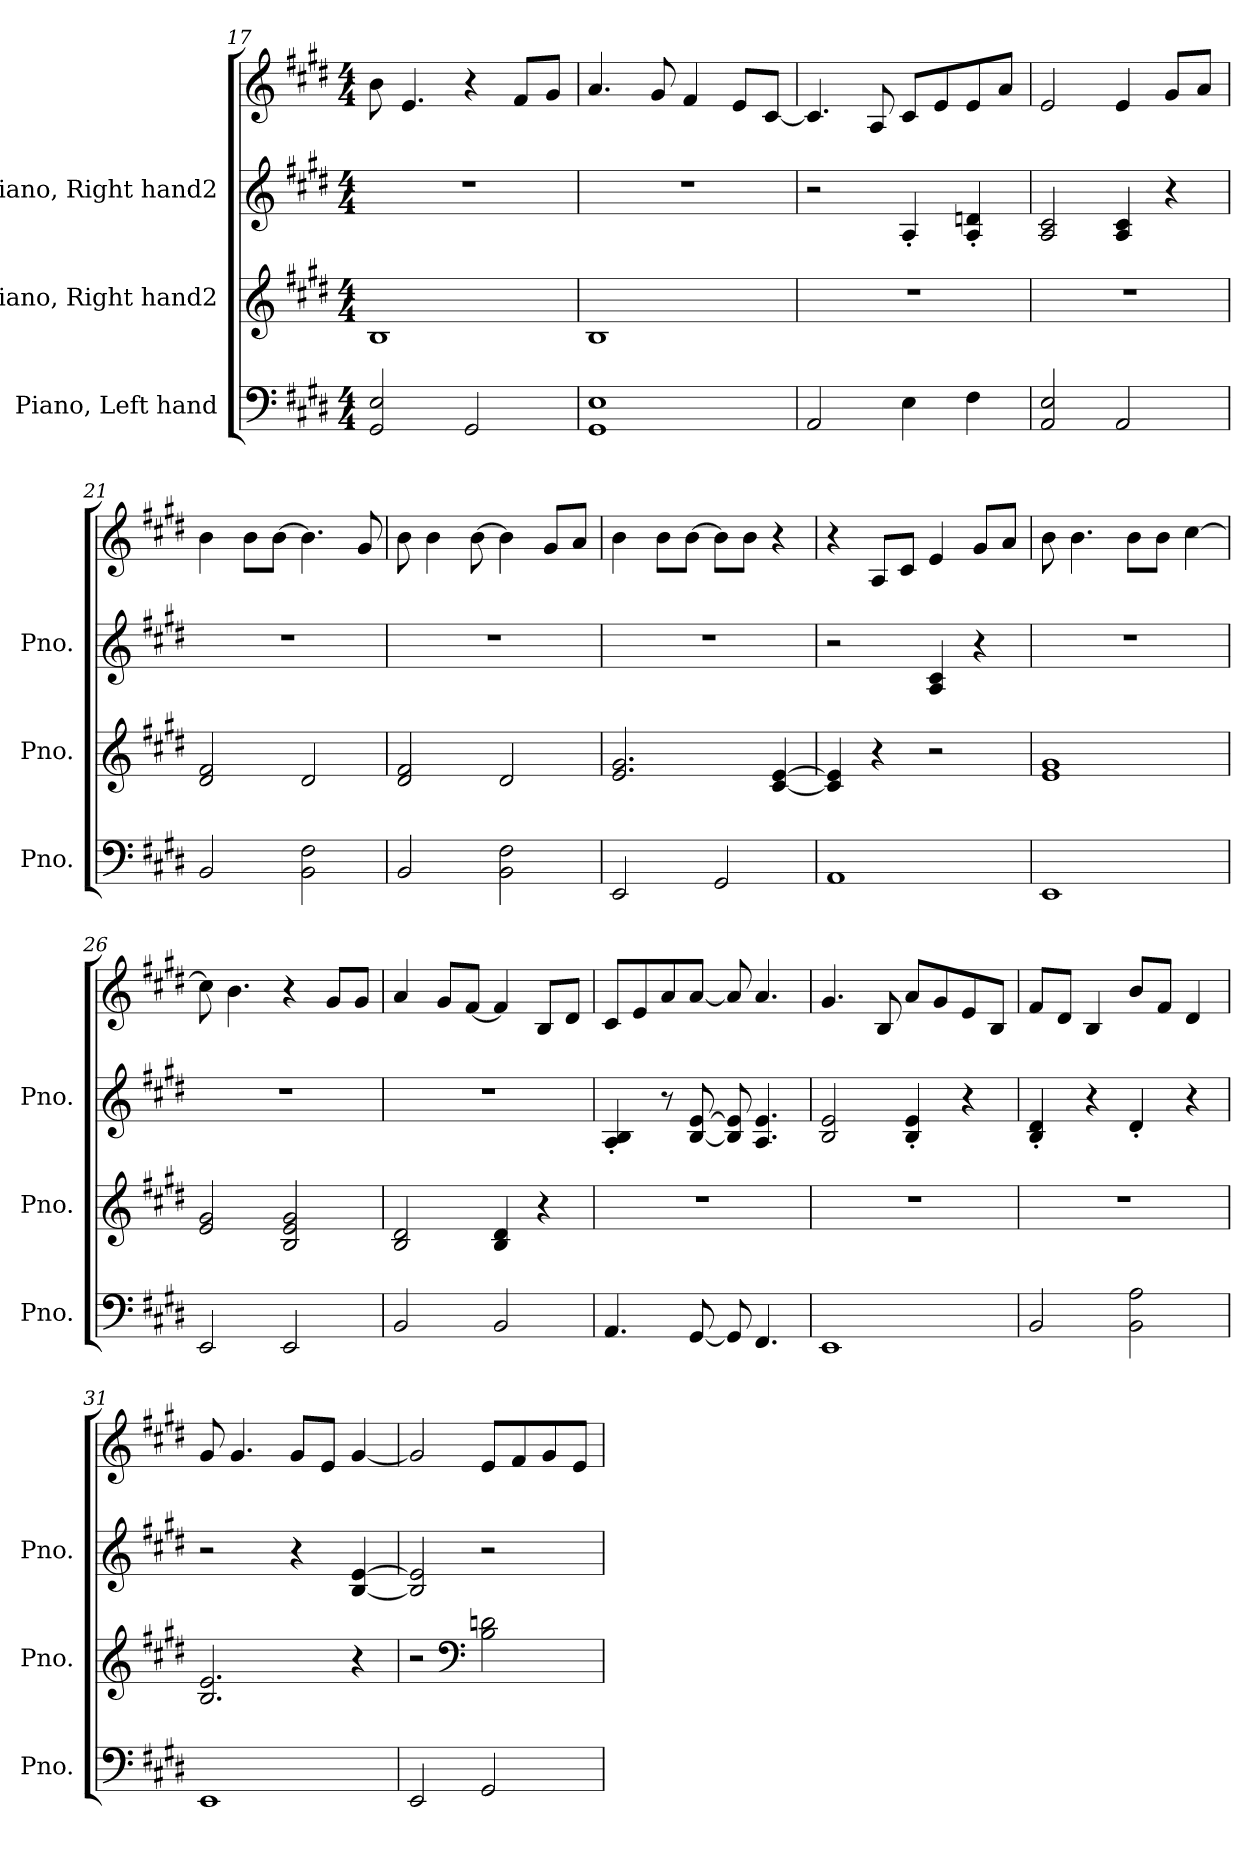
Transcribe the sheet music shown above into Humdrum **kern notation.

**kern	**kern	**kern	**kern
*part3	*part2	*part1	*part1
*staff4	*staff3	*staff2	*staff1
*I"Piano, Left hand	*I"Piano, Right hand2	*I"Piano, Right hand2	*
*I'Pno.	*I'Pno.	*I'Pno.	*
*clefF4	*clefG2	*clefG2	*clefG2
*k[f#c#g#d#]	*k[f#c#g#d#]	*k[f#c#g#d#]	*k[f#c#g#d#]
*M4/4	*M4/4	*M4/4	*M4/4
=17	=17	=17	=17
2GG#/ 2E/	1B	1r	8b\
.	.	.	4.e/
2GG#/	.	.	4r
.	.	.	8f#/L
.	.	.	8g#/J
=18	=18	=18	=18
1GG# 1E	1B	1r	4.a/
.	.	.	8g#/
.	.	.	4f#/
.	.	.	8e/L
.	.	.	[8c#/J
=19	=19	=19	=19
2AA/	1r	2r	4.c#/]
.	.	.	8A/
4E\	.	4A'/	8c#/L
.	.	.	8e/
4F#\	.	4A/' 4dn/'	8e/
.	.	.	8a/J
!!LO:LB:g=z
=20	=20	=20	=20
2AA/ 2E/	1r	2A/ 2c#/	2e/
2AA/	.	4A/ 4c#/	4e/
.	.	4r	8g#/L
.	.	.	8a/J
=21	=21	=21	=21
2BB/	2d#/ 2f#/	1r	4b\
.	.	.	8b\L
.	.	.	[8b\J
2BB\ 2F#\	2d#/	.	4.b\]
.	.	.	8g#/
=22	=22	=22	=22
2BB/	2d#/ 2f#/	1r	8b\
.	.	.	4b\
.	.	.	[8b\
2BB\ 2F#\	2d#/	.	4b\]
.	.	.	8g#/L
.	.	.	8a/J
=23	=23	=23	=23
2EE/	2.e/ 2.g#/	1r	4b\
.	.	.	8b\L
.	.	.	[8b\J
2GG#/	.	.	8b\L]
.	.	.	8b\J
.	[4c#/ [4e/	.	4r
=24	=24	=24	=24
1AA	4c#/] 4e/]	2r	4r
.	4r	.	8A/L
.	.	.	8c#/J
.	2r	4A/ 4c#/	4e/
.	.	4r	8g#/L
.	.	.	8a/J
=25	=25	=25	=25
1EE	1e 1g#	1r	8b\
.	.	.	4.b\
.	.	.	8b\L
.	.	.	8b\J
.	.	.	[4cc#\
!!LO:LB:g=z
=26	=26	=26	=26
2EE/	2e/ 2g#/	1r	8cc#\]
.	.	.	4.b\
2EE/	2B/ 2e/ 2g#/	.	4r
.	.	.	8g#/L
.	.	.	8g#/J
=27	=27	=27	=27
2BB/	2B/ 2d#/	1r	4a/
.	.	.	8g#/L
.	.	.	[8f#/J
2BB/	4B/ 4d#/	.	4f#/]
.	4r	.	8B/L
.	.	.	8d#/J
=28	=28	=28	=28
4.AA/	1r	4A/' 4B/'	8c#/L
.	.	.	8e/
.	.	8r	8a/
[8GG#/	.	[8B/ [8e/	[8a/J
8GG#/]	.	8B/] 8e/]	8a/]
4.FF#/	.	4.A/ 4.e/	4.a/
=29	=29	=29	=29
1EE	1r	2B/ 2e/	4.g#/
.	.	.	8B/
.	.	4B/' 4e/'	8a/L
.	.	.	8g#/
.	.	4r	8e/
.	.	.	8B/J
=30	=30	=30	=30
2BB/	1r	4B/' 4d#/'	8f#/L
.	.	.	8d#/J
.	.	4r	4B/
2BB\ 2A\	.	4d#'/	8b/L
.	.	.	8f#/J
.	.	4r	4d#/
!!LO:PB:g=z
=31	=31	=31	=31
1EE	2.B/ 2.e/	2r	8g#/
.	.	.	4.g#/
.	.	4r	8g#/L
.	.	.	8e/J
.	4r	[4B/ [4e/	[4g#/
=32	=32	=32	=32
2EE/	2r	2B/] 2e/]	2g#/]
*	*clefF4	*	*
2GG#/	2B\ 2dn\	2r	8e/L
.	.	.	8f#/
.	.	.	8g#/
.	.	.	8e/J
=	=	=	=
*-	*-	*-	*-
